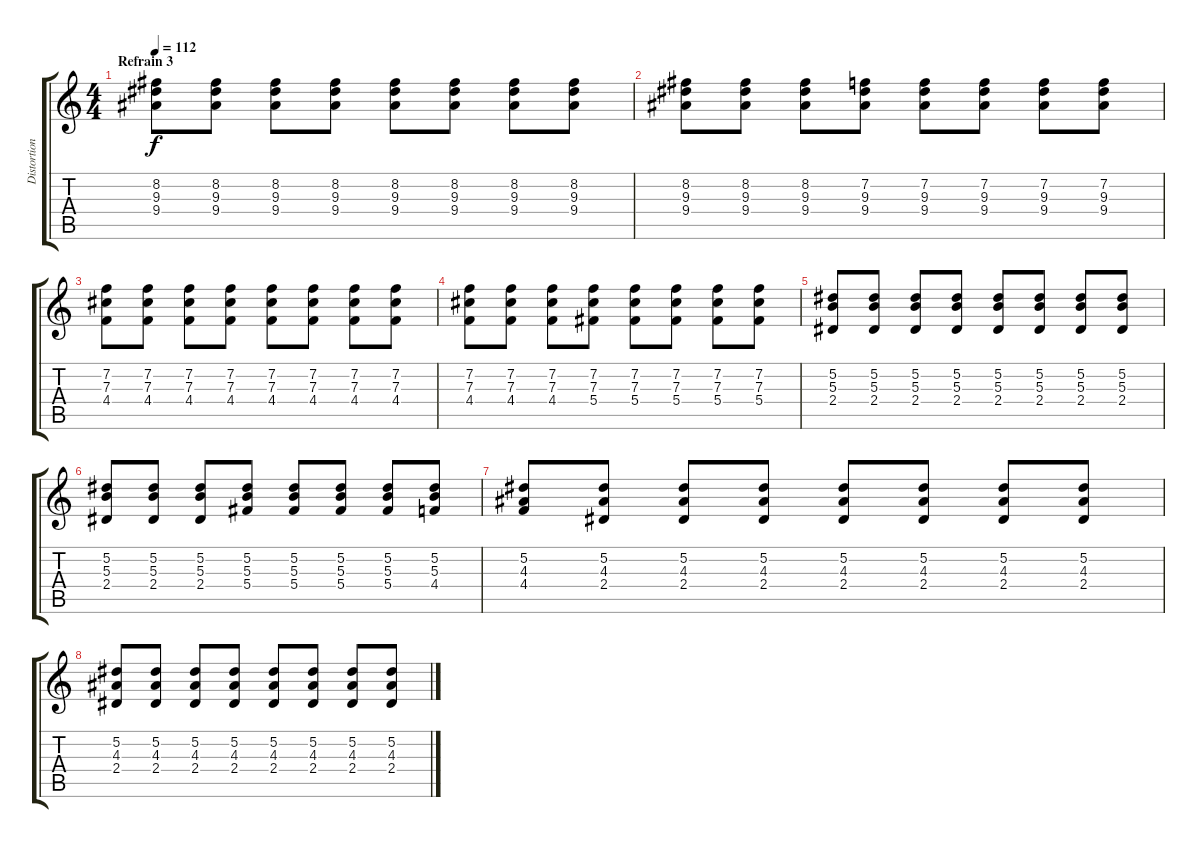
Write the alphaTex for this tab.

\track ("Distortion Guitar 2" "Distortion") {instrument distortionguitar}
\staff {score tabs}
\tuning (Eb4 Bb3 Gb3 Db3 Ab2 Eb2) {hide}
\ts (4 4)
\section ("" "Refrain 3")
\tempo 112
\clef g2
\ks c
(8.2 9.3 9.4).8{dy f instrument distortionguitar} (8.2 9.3 9.4).8 (8.2 9.3 9.4).8 (8.2 9.3 9.4).8 (8.2 9.3 9.4).8 (8.2 9.3 9.4).8 (8.2 9.3 9.4).8 (8.2 9.3 9.4).8 |
(8.2 9.3 9.4).8 (8.2 9.3 9.4).8 (8.2 9.3 9.4).8 (7.2 9.3 9.4).8 (7.2 9.3 9.4).8 (7.2 9.3 9.4).8 (7.2 9.3 9.4).8 (7.2 9.3 9.4).8 |
(7.2 7.3 4.4).8 (7.2 7.3 4.4).8 (7.2 7.3 4.4).8 (7.2 7.3 4.4).8 (7.2 7.3 4.4).8 (7.2 7.3 4.4).8 (7.2 7.3 4.4).8 (7.2 7.3 4.4).8 |
(7.2 7.3 4.4).8 (7.2 7.3 4.4).8 (7.2 7.3 4.4).8 (7.2 7.3 5.4).8 (7.2 7.3 5.4).8 (7.2 7.3 5.4).8 (7.2 7.3 5.4).8 (7.2 7.3 5.4).8 |
(5.2 5.3 2.4).8 (5.2 5.3 2.4).8 (5.2 5.3 2.4).8 (5.2 5.3 2.4).8 (5.2 5.3 2.4).8 (5.2 5.3 2.4).8 (5.2 5.3 2.4).8 (5.2 5.3 2.4).8 |
(5.2 5.3 2.4).8 (5.2 5.3 2.4).8 (5.2 5.3 2.4).8 (5.2 5.3 5.4).8 (5.2 5.3 5.4).8 (5.2 5.3 5.4).8 (5.2 5.3 5.4).8 (5.2 5.3 4.4).8 |
(5.2 4.3 4.4).8 (5.2 4.3 2.4).8 (5.2 4.3 2.4).8 (5.2 4.3 2.4).8 (5.2 4.3 2.4).8 (5.2 4.3 2.4).8 (5.2 4.3 2.4).8 (5.2 4.3 2.4).8 |
(5.2 4.3 2.4).8 (5.2 4.3 2.4).8 (5.2 4.3 2.4).8 (5.2 4.3 2.4).8 (5.2 4.3 2.4).8 (5.2 4.3 2.4).8 (5.2 4.3 2.4).8 (5.2 4.3 2.4).8
